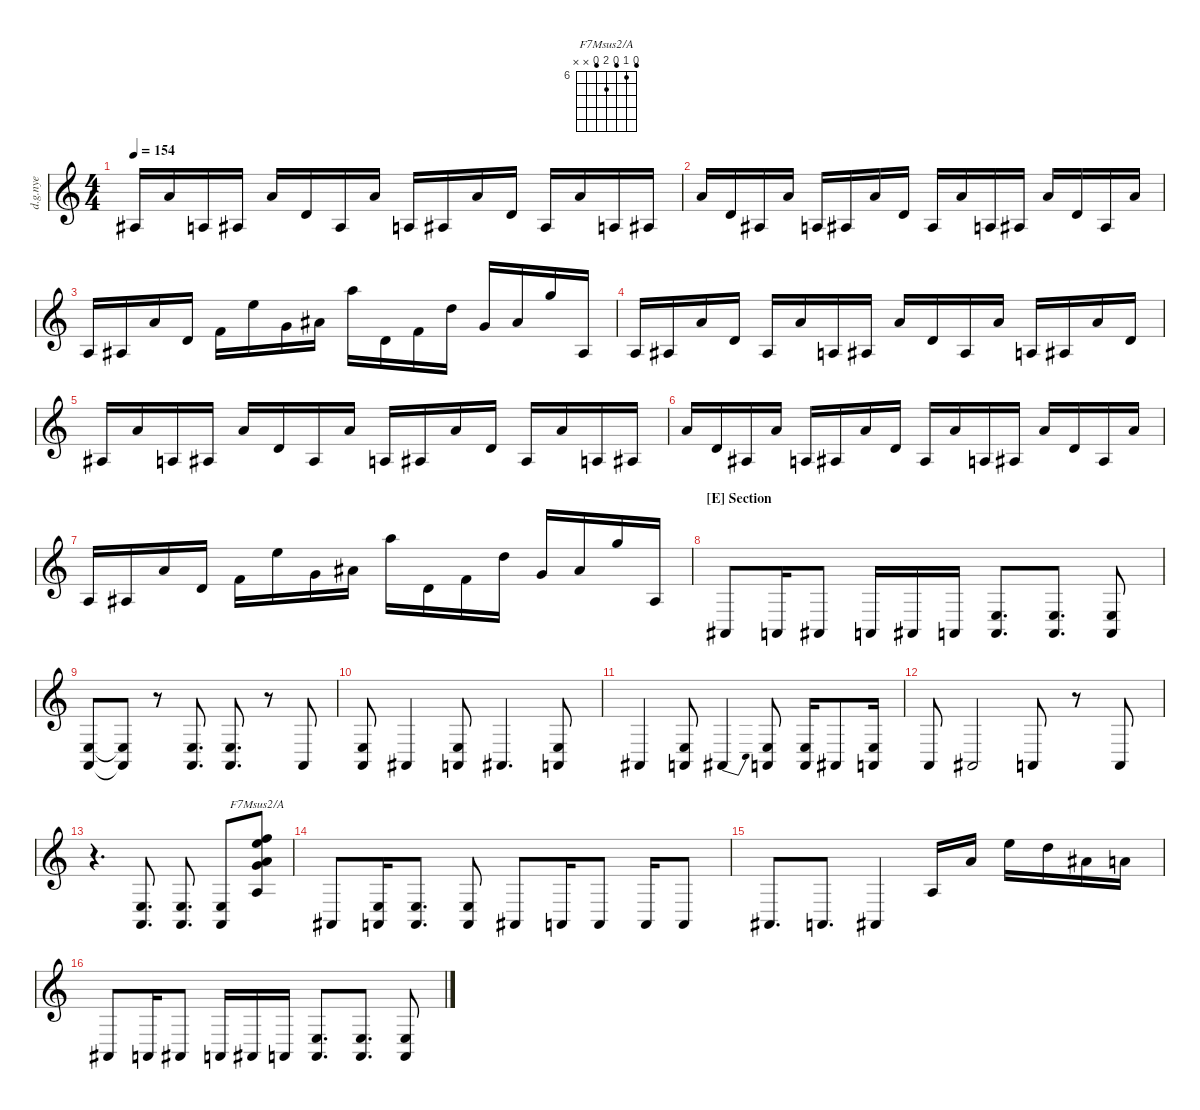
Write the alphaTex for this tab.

\defaultSystemsLayout 4
\hideDynamics
\bracketExtendMode nobrackets
\otherSystemsTrackNameOrientation horizontal
\track ("Distortion Guitar Nye" "d.g.nye") {instrument distortionguitar}
\staff {score}
\tuning (E4 B3 G3 D3 A2 E2 A1)
\chord ("F7Msus2/A" 5 6 5 7 5 x x) {firstfret 6 showfingering false}
\ts (4 4)
\tempo 154
\clef g2
\ks c
6.6{acc #}.16{dy mf beam Up} 17.6.16{beam Up} 5.6.16{beam Up} 6.6{acc #}.16{beam Up} 17.6.16{beam Up} 5.5.16{beam Up} 6.6{acc #}.16{beam Up} 17.6.16{beam Up} 5.6.16{beam Up} 6.6{acc #}.16{beam Up} 17.6.16{beam Up} 5.5.16{beam Up} 6.6{acc #}.16{beam Up} 17.6.16{beam Up} 5.6.16{beam Up} 6.6{acc #}.16{beam Up} |
17.6.16{beam Up} 5.5.16{beam Up} 6.6{acc #}.16{beam Up} 17.6.16{beam Up} 5.6.16{beam Up} 6.6{acc #}.16{beam Up} 17.6.16{beam Up} 5.5.16{beam Up} 6.6{acc #}.16{beam Up} 17.6.16{beam Up} 5.6.16{beam Up} 6.6{acc #}.16{beam Up} 17.6.16{beam Up} 5.5.16{beam Up} 6.6{acc #}.16{beam Up} 17.6.16{beam Up} |
5.6.16{beam Up} 6.6{acc #}.16{beam Up} 17.6.16{beam Up} 5.5.16{beam Up} 8.5.16{beam Down} 19.5.16{beam Down} 5.4.16{beam Down} 8.4{acc #}.16{beam Down} 19.4.16{beam Down} 5.5.16{beam Down} 8.5.16{beam Down} 17.5.16{beam Down} 5.4.16{beam Up} 8.4{acc #}.16{beam Up} 17.4.16{beam Up} 6.6{acc #}.16{beam Up} |
5.6.16{beam Up} 6.6{acc #}.16{beam Up} 17.6.16{beam Up} 5.5.16{beam Up} 6.6{acc #}.16{beam Up} 17.6.16{beam Up} 5.6.16{beam Up} 6.6{acc #}.16{beam Up} 17.6.16{beam Up} 5.5.16{beam Up} 6.6{acc #}.16{beam Up} 17.6.16{beam Up} 5.6.16{beam Up} 6.6{acc #}.16{beam Up} 17.6.16{beam Up} 5.5.16{beam Up} |
6.6{acc #}.16{beam Up} 17.6.16{beam Up} 5.6.16{beam Up} 6.6{acc #}.16{beam Up} 17.6.16{beam Up} 5.5.16{beam Up} 6.6{acc #}.16{beam Up} 17.6.16{beam Up} 5.6.16{beam Up} 6.6{acc #}.16{beam Up} 17.6.16{beam Up} 5.5.16{beam Up} 6.6{acc #}.16{beam Up} 17.6.16{beam Up} 5.6.16{beam Up} 6.6{acc #}.16{beam Up} |
17.6.16{beam Up} 5.5.16{beam Up} 6.6{acc #}.16{beam Up} 17.6.16{beam Up} 5.6.16{beam Up} 6.6{acc #}.16{beam Up} 17.6.16{beam Up} 5.5.16{beam Up} 6.6{acc #}.16{beam Up} 17.6.16{beam Up} 5.6.16{beam Up} 6.6{acc #}.16{beam Up} 17.6.16{beam Up} 5.5.16{beam Up} 6.6{acc #}.16{beam Up} 17.6.16{beam Up} |
5.6.16{beam Up} 6.6{acc #}.16{beam Up} 17.6.16{beam Up} 5.5.16{beam Up} 8.5.16{beam Down} 19.5.16{beam Down} 5.4.16{beam Down} 8.4{acc #}.16{beam Down} 19.4.16{beam Down} 5.5.16{beam Down} 8.5.16{beam Down} 17.5.16{beam Down} 5.4.16{beam Up} 8.4{acc #}.16{beam Up} 17.4.16{beam Up} 6.6{acc #}.16{beam Up} |
\section ("E" "Section")
1.7{acc #}.8{dy f beam Up} 0.7{pm}.16{beam Up} 1.7{acc #}.8{beam Up} 0.7{pm}.16{beam Up} 1.7{acc #}.16{beam Up} 0.7{pm}.16{beam Up} (0.7{pm} 0.6{pm}).8{d beam Up} (0.7{pm} 0.6{pm}).8{d beam Up} (0.7{pm} 0.6{pm}).8{beam Up} |
(0.7{pm} 0.6{pm}).8{beam Up} (0.7{pm t} 0.6{pm t}).8{beam Up} r.8{beam Up} (0.7{pm} 0.6{pm}).8{d beam Up} (0.7{pm} 0.6{pm}).8{d beam Up} r.8{beam Up} 0.7.8{beam Up} |
(0.7{pm} 0.6{pm}).8{beam Up} 1.7{acc #}.4{beam Up} (0.7{pm} 0.6{pm}).8{beam Up} 1.7{acc #}.4{d beam Up} (0.7{pm} 0.6{pm}).8{beam Up} |
1.7{acc #}.4{beam Up} (0.7{pm} 0.6{pm}).8{beam Up} 1.7{be (bend 0 0 14.399999999999999 4) acc #}.4{beam Up} (0.7{pm} 0.6{pm}).8{beam Up} (0.7{pm} 0.6{pm}).16{beam Up} 1.7{acc #}.8{beam Up} (0.7{pm} 0.6{pm}).16{beam Up} |
0.7.8{beam Up} 1.7{acc #}.2{beam Up} 0.7.8{beam Up} r.8{beam Up} 0.7.8{beam Up} |
r.4{d beam Down} (0.7{pm} 0.6{pm}).8{d dy mf beam Up} (0.7{pm} 0.6{pm}).8{d beam Up} (0.7{pm} 0.6{pm}).8{beam Up} (6.2 7.4 0.5 0.3 0.1).8{ch "F7Msus2/A" beam Up} |
1.7{acc #}.8{beam Up} (0.7{pm} 0.6{pm}).16{beam Up} (0.7{pm} 0.6{pm}).8{d beam Up} (0.7{pm} 0.6{pm}).8{beam Up} 1.7{acc #}.8{beam Up} 0.7{pm}.16{beam Up} 0.7{pm}.8{beam Up} 0.7{pm}.16{beam Up} 0.7{pm}.8{beam Up} |
1.7{acc #}.8{d beam Up} 0.7.8{d beam Up} 1.7{acc #}.4{beam Up} 0.5.16{beam Up} 7.4.16{beam Up} 9.3.16{beam Down} 7.3.16{beam Down} 8.4{acc #}.16{beam Down} 7.4.16{beam Down} |
1.7{acc #}.8{dy f beam Up} 0.7{pm}.16{beam Up} 1.7{acc #}.8{beam Up} 0.7{pm}.16{beam Up} 1.7{acc #}.16{beam Up} 0.7{pm}.16{beam Up} (0.7{pm} 0.6{pm}).8{d beam Up} (0.7{pm} 0.6{pm}).8{d beam Up} (0.7{pm} 0.6{pm}).8{beam Up}
